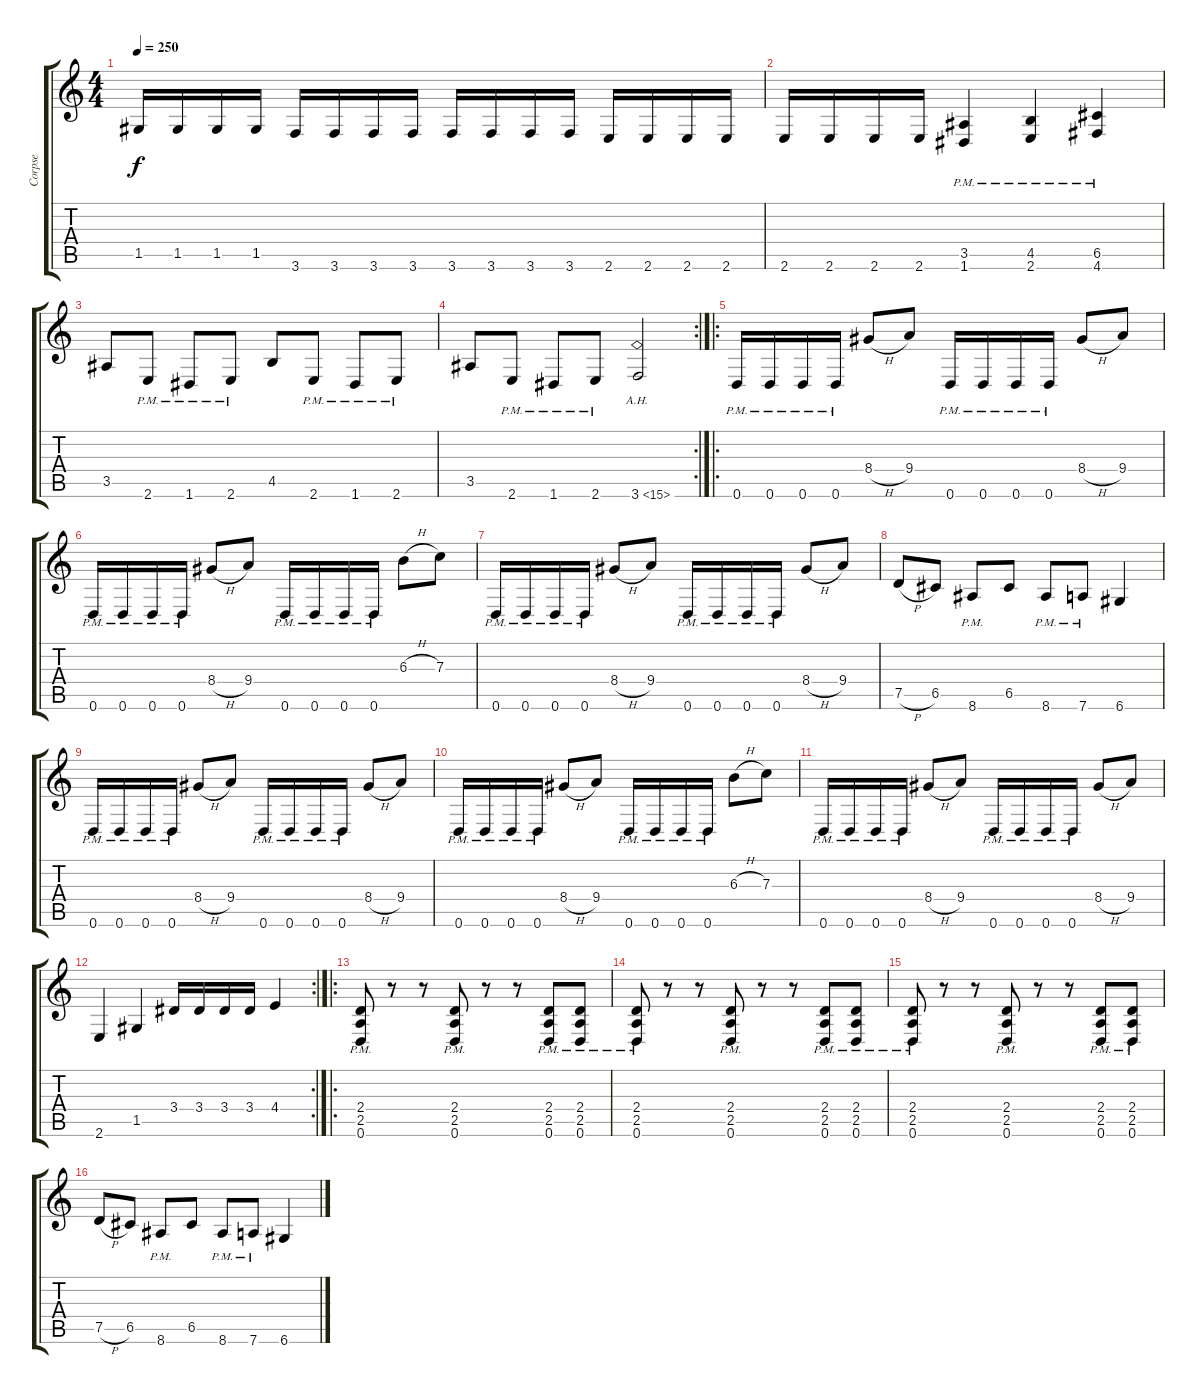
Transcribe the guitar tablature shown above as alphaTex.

\track ("Corpse" "Corpse") {instrument overdrivenguitar}
\staff {score tabs}
\tuning (D4 A3 F3 C3 G2 D2) {hide}
\ts (4 4)
\tempo 250
\clef g2
\ks c
1.5.16{dy f} 1.5.16 1.5.16 1.5.16 3.6.16 3.6.16 3.6.16 3.6.16 3.6.16 3.6.16 3.6.16 3.6.16 2.6.16 2.6.16 2.6.16 2.6.16 |
2.6.16 2.6.16 2.6.16 2.6.16 (3.5{pm} 1.6{pm}).4 (4.5{pm} 2.6{pm}).4 (6.5{pm} 4.6{pm}).4 |
3.5.8 2.6{pm}.8 1.6{pm}.8 2.6{pm}.8 4.5.8 2.6{pm}.8 1.6{pm}.8 2.6{pm}.8 |
\rc 2
3.5.8 2.6{pm}.8 1.6{pm}.8 2.6{pm}.8 3.6{ah 12}.2 |
\ro
0.6{pm}.16 0.6{pm}.16 0.6{pm}.16 0.6{pm}.16 8.4{h}.8 9.4.8 0.6{pm}.16 0.6{pm}.16 0.6{pm}.16 0.6{pm}.16 8.4{h}.8 9.4.8 |
0.6{pm}.16 0.6{pm}.16 0.6{pm}.16 0.6{pm}.16 8.4{h}.8 9.4.8 0.6{pm}.16 0.6{pm}.16 0.6{pm}.16 0.6{pm}.16 6.3{h}.8 7.3.8 |
0.6{pm}.16 0.6{pm}.16 0.6{pm}.16 0.6{pm}.16 8.4{h}.8 9.4.8 0.6{pm}.16 0.6{pm}.16 0.6{pm}.16 0.6{pm}.16 8.4{h}.8 9.4.8 |
7.5{h}.8 6.5.8 8.6{pm}.8 6.5.8 8.6{pm}.8 7.6{pm}.8 6.6.4 |
0.6{pm}.16 0.6{pm}.16 0.6{pm}.16 0.6{pm}.16 8.4{h}.8 9.4.8 0.6{pm}.16 0.6{pm}.16 0.6{pm}.16 0.6{pm}.16 8.4{h}.8 9.4.8 |
0.6{pm}.16 0.6{pm}.16 0.6{pm}.16 0.6{pm}.16 8.4{h}.8 9.4.8 0.6{pm}.16 0.6{pm}.16 0.6{pm}.16 0.6{pm}.16 6.3{h}.8 7.3.8 |
0.6{pm}.16 0.6{pm}.16 0.6{pm}.16 0.6{pm}.16 8.4{h}.8 9.4.8 0.6{pm}.16 0.6{pm}.16 0.6{pm}.16 0.6{pm}.16 8.4{h}.8 9.4.8 |
\rc 2
2.6.4 1.5.4 3.4.16 3.4.16 3.4.16 3.4.16 4.4.4 |
\ro
(2.4{pm} 2.5{pm} 0.6{pm}).8 r.8 r.8 (2.4{pm} 2.5{pm} 0.6{pm}).8 r.8 r.8 (2.4{pm} 2.5{pm} 0.6{pm}).8 (2.4{pm} 2.5{pm} 0.6{pm}).8 |
(2.4{pm} 2.5{pm} 0.6{pm}).8 r.8 r.8 (2.4{pm} 2.5{pm} 0.6{pm}).8 r.8 r.8 (2.4{pm} 2.5{pm} 0.6{pm}).8 (2.4{pm} 2.5{pm} 0.6{pm}).8 |
(2.4{pm} 2.5{pm} 0.6{pm}).8 r.8 r.8 (2.4{pm} 2.5{pm} 0.6{pm}).8 r.8 r.8 (2.4{pm} 2.5{pm} 0.6{pm}).8 (2.4{pm} 2.5{pm} 0.6{pm}).8 |
7.5{h}.8 6.5.8 8.6{pm}.8 6.5.8 8.6{pm}.8 7.6{pm}.8 6.6.4
